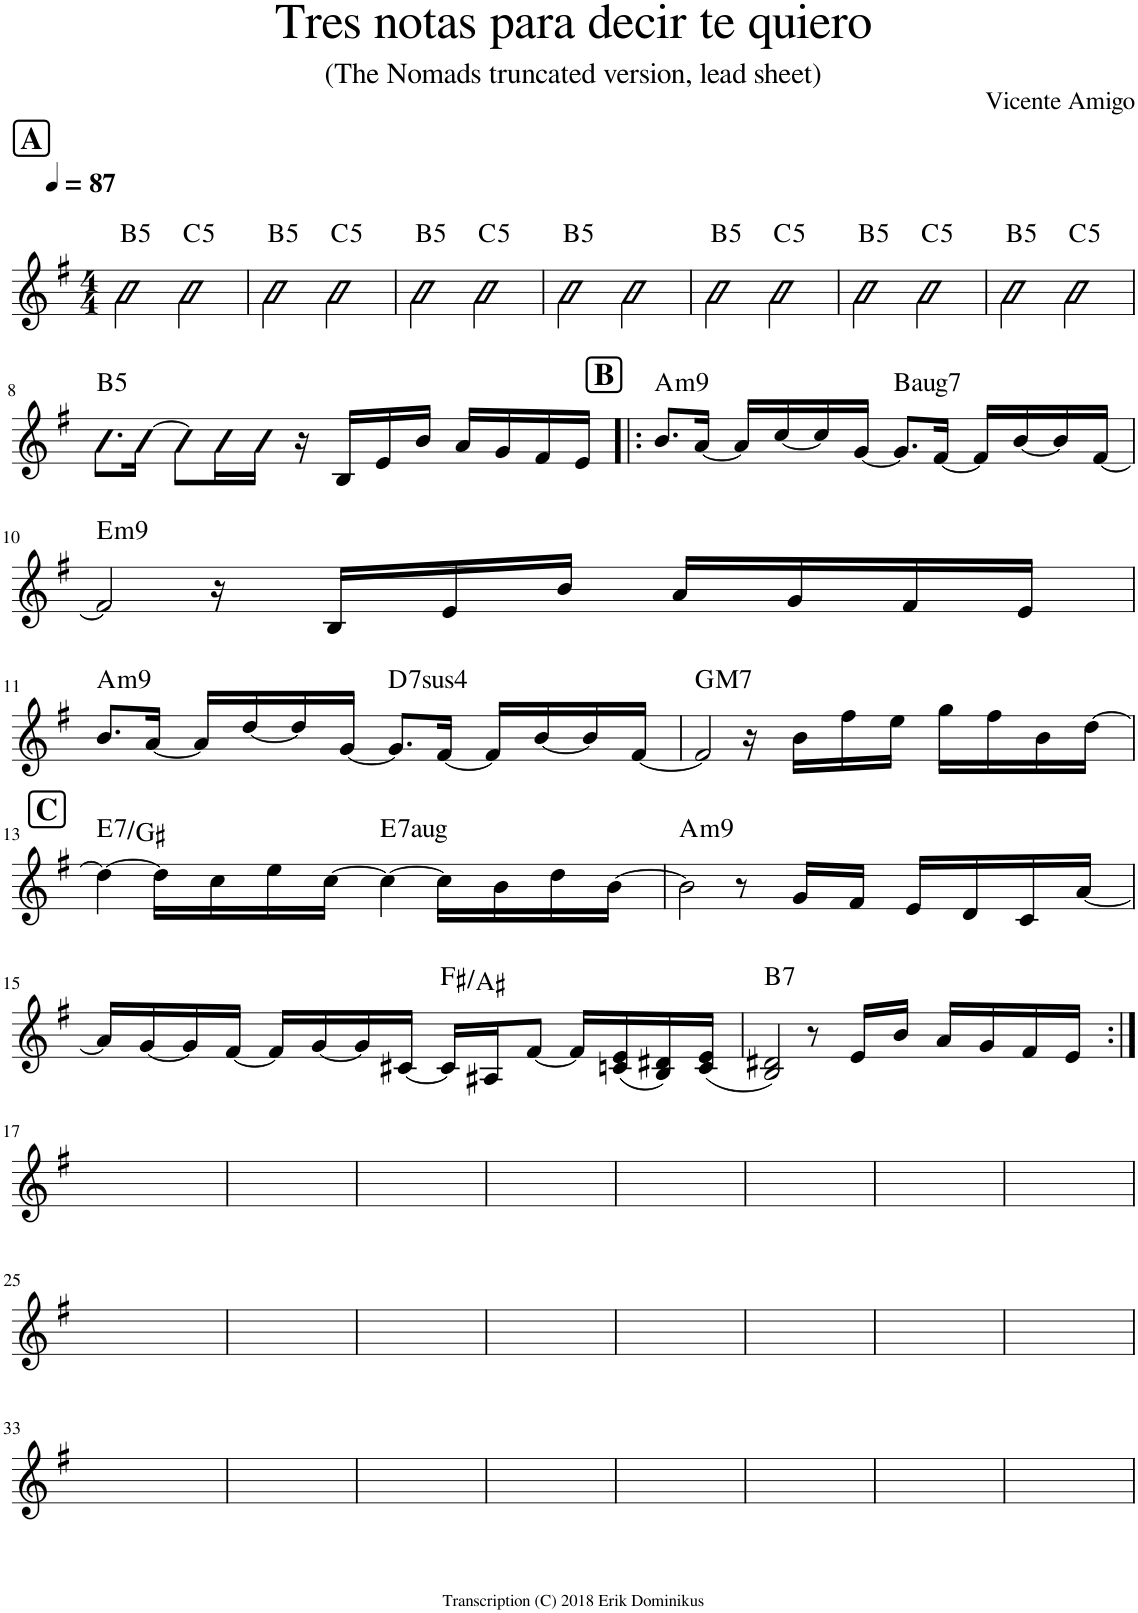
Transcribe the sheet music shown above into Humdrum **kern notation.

**kern	**harte
*part1	*part1
*staff1	*
*I"Piano	*
*I'Pno.	*
*clefG2	*
*k[f#]	*
*M4/4	*
*MM87	*
!!LO:REH:place=s1:a:B:cj:fs=14:t=A
=1	=1
!	!LO:H:kt=5
2b\	B:(1,5)
!	!LO:H:kt=5
2b\	C:(1,5)
=2	=2
!	!LO:H:kt=5
2b\	B:(1,5)
!	!LO:H:kt=5
2b\	C:(1,5)
=3	=3
!	!LO:H:kt=5
2b\	B:(1,5)
!	!LO:H:kt=5
2b\	C:(1,5)
=4	=4
!	!LO:H:kt=5
2b\	B:(1,5)
2b\	.
=5	=5
!	!LO:H:kt=5
2b\	B:(1,5)
!	!LO:H:kt=5
2b\	C:(1,5)
=6	=6
!	!LO:H:kt=5
2b\	B:(1,5)
!	!LO:H:kt=5
2b\	C:(1,5)
=7	=7
!	!LO:H:kt=5
2b\	B:(1,5)
!	!LO:H:kt=5
2b\	C:(1,5)
!!LO:LB:g=z
=8	=8
!	!LO:H:kt=5
8.b\L	B:(1,5)
[16b\Jk	.
8b\L]	.
16b\L	.
16b\JJ	.
16r	.
16B/LL	.
16e/	.
16b/JJ	.
16a/LL	.
16g/	.
16f#/	.
16e/JJ	.
!!LO:REH:place=s1:a:B:cj:fs=14:t=B
=9!|:	=9!|:
!	!LO:H:kt=m9
8.b/L	A:min9
[16a/Jk	.
16a/LL]	.
[16cc/	.
16cc/]	.
[16g/JJ	.
!	!LO:H:kt=aug7
8.g/L]	B:aug(b7)
[16f#/Jk	.
16f#/LL]	.
[16b/	.
16b/]	.
[16f#/JJ	.
!!LO:LB:g=z
=10	=10
!	!LO:H:kt=m9
2f#/]	E:min9
16r	.
16B/LL	.
16e/	.
16b/JJ	.
16a/LL	.
16g/	.
16f#/	.
16e/JJ	.
!!LO:LB:g=z
=11	=11
!	!LO:H:kt=m9
8.b/L	A:min9
[16a/Jk	.
16a/LL]	.
[16dd/	.
16dd/]	.
[16g/JJ	.
!	!LO:H:kt=74
8.g/L]	D:sus4(7)
[16f#/Jk	.
16f#/LL]	.
[16b/	.
16b/]	.
[16f#/JJ	.
=12	=12
!	!LO:H:kt=M7
2f#/]	G:maj7
16r	.
16b\LL	.
16ff#\	.
16ee\JJ	.
16gg\LL	.
16ff#\	.
16b\	.
[16dd\JJ	.
!!LO:LB:g=z
!!LO:REH:place=s1:a:B:cj:fs=14:t=C
=13	=13
!	!LO:H:kt=7
4dd\_	E:7/3
16dd\LL]	.
16cc\	.
16ee\	.
[16cc\JJ	.
!	!LO:H:kt=7aug
4cc\_	E:aug(b7)
16cc\LL]	.
16b\	.
16dd\	.
[16b\JJ	.
=14	=14
!	!LO:H:kt=m9
2b\]	A:min9
8r	.
16g/LL	.
16f#/JJ	.
16e/LL	.
16d/	.
16c/	.
[16a/JJ	.
!!LO:LB:g=z
=15	=15
16a/LL]	.
[16g/	.
16g/]	.
[16f#/JJ	.
16f#/LL]	.
[16g/	.
16g/]	.
[16c#X/JJ	.
16c#/LL]	F#:maj/3
16A#X/J	.
[8f#/J	.
16f#/LL]	.
(16cn/ 16e/	.
16B/ 16d#X/)	.
(16c/ 16e/JJ	.
=16	=16
!	!LO:H:kt=7
2B/ 2d#X/)	B:7
8r	.
16e/LL	.
16b/JJ	.
16a/LL	.
16g/	.
16f#/	.
16e/JJ	.
!!LO:LB:g=z
=17:|!	=17:|!
1ryy	.
=18	=18
1ryy	.
=19	=19
1ryy	.
=20	=20
1ryy	.
=21	=21
1ryy	.
=22	=22
1ryy	.
=23	=23
1ryy	.
=24	=24
1ryy	.
!!LO:LB:g=z
=25	=25
1ryy	.
=26	=26
1ryy	.
=27	=27
1ryy	.
=28	=28
1ryy	.
=29	=29
1ryy	.
=30	=30
1ryy	.
=31	=31
1ryy	.
=32	=32
1ryy	.
!!LO:LB:g=z
=33	=33
1ryy	.
=34	=34
1ryy	.
=35	=35
1ryy	.
=36	=36
1ryy	.
=37	=37
1ryy	.
=38	=38
1ryy	.
=39	=39
1ryy	.
=40	=40
1ryy	.
=	=
*-	*-
